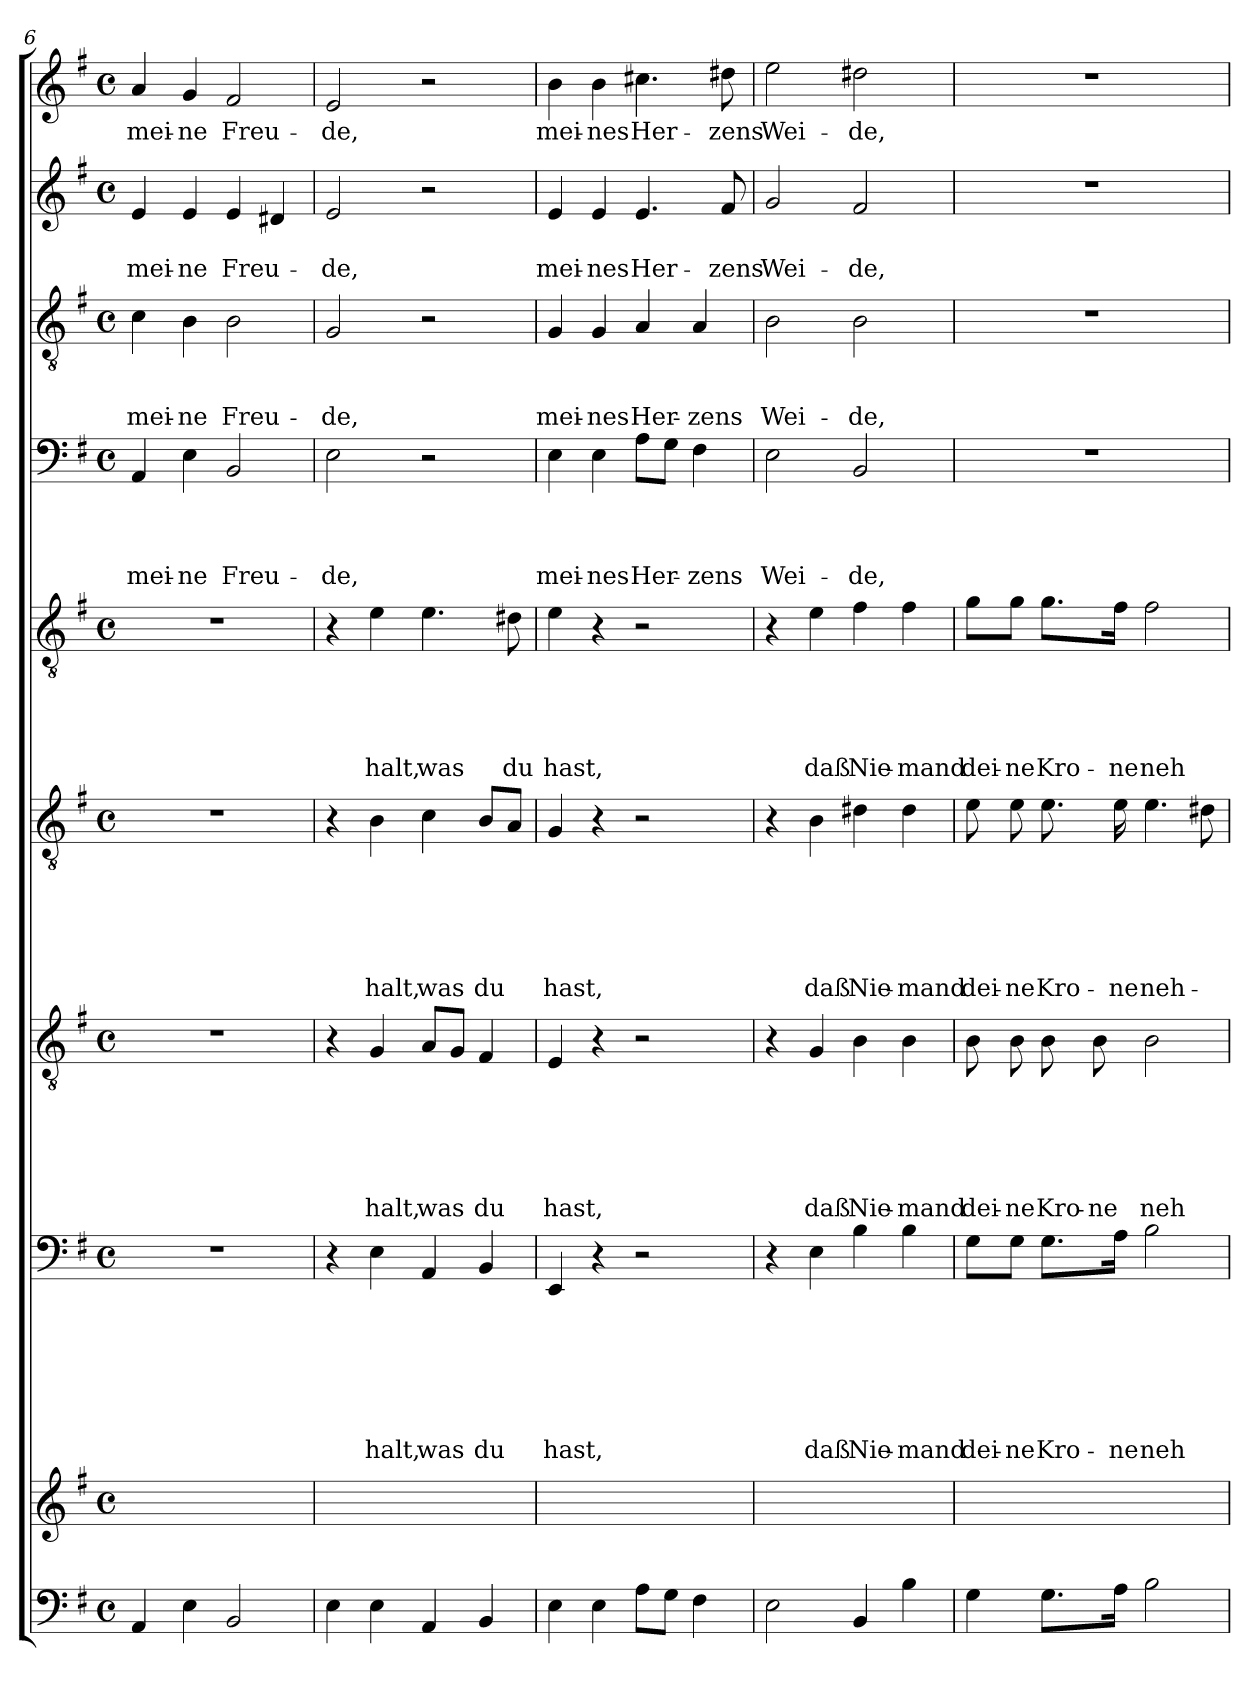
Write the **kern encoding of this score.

**kern	**kern	**kern	**text	**text	**text	**text	**text	**text	**text	**kern	**text	**text	**text	**text	**text	**text	**kern	**text	**text	**text	**text	**text	**text	**kern	**text	**text	**text	**text	**text	**kern	**text	**text	**text	**text	**kern	**text	**text	**text	**kern	**text	**text	**kern	**text
*part10	*part9	*part8	*part8	*part8	*part8	*part8	*part8	*part8	*part8	*part7	*part7	*part7	*part7	*part7	*part7	*part7	*part6	*part6	*part6	*part6	*part6	*part6	*part6	*part5	*part5	*part5	*part5	*part5	*part5	*part4	*part4	*part4	*part4	*part4	*part3	*part3	*part3	*part3	*part2	*part2	*part2	*part1	*part1
*staff10	*staff9	*staff8	*staff8	*staff8	*staff8	*staff8	*staff8	*staff8	*staff8	*staff7	*staff7	*staff7	*staff7	*staff7	*staff7	*staff7	*staff6	*staff6	*staff6	*staff6	*staff6	*staff6	*staff6	*staff5	*staff5	*staff5	*staff5	*staff5	*staff5	*staff4	*staff4	*staff4	*staff4	*staff4	*staff3	*staff3	*staff3	*staff3	*staff2	*staff2	*staff2	*staff1	*staff1
*clefF4	*clefG2	*clefF4	*	*	*	*	*	*	*	*clefGv2	*	*	*	*	*	*	*clefGv2	*	*	*	*	*	*	*clefGv2	*	*	*	*	*	*clefF4	*	*	*	*	*clefGv2	*	*	*	*clefG2	*	*	*clefG2	*
*k[f#]	*k[f#]	*k[f#]	*	*	*	*	*	*	*	*k[f#]	*	*	*	*	*	*	*k[f#]	*	*	*	*	*	*	*k[f#]	*	*	*	*	*	*k[f#]	*	*	*	*	*k[f#]	*	*	*	*k[f#]	*	*	*k[f#]	*
*G:	*G:	*G:	*	*	*	*	*	*	*	*G:	*	*	*	*	*	*	*G:	*	*	*	*	*	*	*G:	*	*	*	*	*	*G:	*	*	*	*	*G:	*	*	*	*G:	*	*	*G:	*
*M4/4	*M4/4	*M4/4	*	*	*	*	*	*	*	*M4/4	*	*	*	*	*	*	*M4/4	*	*	*	*	*	*	*M4/4	*	*	*	*	*	*M4/4	*	*	*	*	*M4/4	*	*	*	*M4/4	*	*	*M4/4	*
*met(c)	*met(c)	*met(c)	*	*	*	*	*	*	*	*met(c)	*	*	*	*	*	*	*met(c)	*	*	*	*	*	*	*met(c)	*	*	*	*	*	*met(c)	*	*	*	*	*met(c)	*	*	*	*met(c)	*	*	*met(c)	*
=6	=6	=6	=6	=6	=6	=6	=6	=6	=6	=6	=6	=6	=6	=6	=6	=6	=6	=6	=6	=6	=6	=6	=6	=6	=6	=6	=6	=6	=6	=6	=6	=6	=6	=6	=6	=6	=6	=6	=6	=6	=6	=6	=6
!	!	!	!	!	!	!	!	!	!	!	!	!	!	!	!	!	!	!	!	!	!	!	!	!	!	!	!	!	!	!	!	!	!	!LO:LY:b	!	!	!	!LO:LY:b	!	!	!LO:LY:b	!	!LO:LY:b
4AA/	1ryy	1r	.	.	.	.	.	.	.	1r	.	.	.	.	.	.	1r	.	.	.	.	.	.	1r	.	.	.	.	.	4AA/	.	.	.	mei-	4c\	.	.	mei-	4e/	.	mei-	4a/	mei-
!	!	!	!	!	!	!	!	!	!	!	!	!	!	!	!	!	!	!	!	!	!	!	!	!	!	!	!	!	!	!	!	!	!	!LO:LY:b	!	!	!	!LO:LY:b	!	!	!LO:LY:b	!	!LO:LY:b
4E\	.	.	.	.	.	.	.	.	.	.	.	.	.	.	.	.	.	.	.	.	.	.	.	.	.	.	.	.	.	4E\	.	.	.	-ne	4B\	.	.	-ne	4e/	.	-ne	4g/	-ne
!	!	!	!	!	!	!	!	!	!	!	!	!	!	!	!	!	!	!	!	!	!	!	!	!	!	!	!	!	!	!	!	!	!	!LO:LY:b	!	!	!	!LO:LY:b	!	!	!LO:LY:b	!	!LO:LY:b
2BB/	.	.	.	.	.	.	.	.	.	.	.	.	.	.	.	.	.	.	.	.	.	.	.	.	.	.	.	.	.	2BB/	.	.	.	Freu-	2B\	.	.	Freu-	4e/	.	Freu-	2f#/	Freu-
.	.	.	.	.	.	.	.	.	.	.	.	.	.	.	.	.	.	.	.	.	.	.	.	.	.	.	.	.	.	.	.	.	.	.	.	.	.	.	4d#X/	.	.	.	.
=7	=7	=7	=7	=7	=7	=7	=7	=7	=7	=7	=7	=7	=7	=7	=7	=7	=7	=7	=7	=7	=7	=7	=7	=7	=7	=7	=7	=7	=7	=7	=7	=7	=7	=7	=7	=7	=7	=7	=7	=7	=7	=7	=7
!	!	!	!	!	!	!	!	!	!	!	!	!	!	!	!	!	!	!	!	!	!	!	!	!	!	!	!	!	!	!	!	!	!	!LO:LY:b	!	!	!	!LO:LY:b	!	!	!LO:LY:b	!	!LO:LY:b
4E\	1ryy	4r	.	.	.	.	.	.	.	4r	.	.	.	.	.	.	4r	.	.	.	.	.	.	4r	.	.	.	.	.	2E\	.	.	.	-de,	2G/	.	.	-de,	2e/	.	-de,	2e/	-de,
!	!	!	!	!	!	!	!	!	!LO:LY:b	!	!	!	!	!	!	!LO:LY:b	!	!	!	!	!	!	!LO:LY:b	!	!	!	!	!	!LO:LY:b	!	!	!	!	!	!	!	!	!	!	!	!	!	!
4E\	.	4E\	.	.	.	.	.	.	halt,	4G/	.	.	.	.	.	halt,	4B\	.	.	.	.	.	halt,	4e\	.	.	.	.	halt,	.	.	.	.	.	.	.	.	.	.	.	.	.	.
!	!	!	!	!	!	!	!	!	!LO:LY:b	!	!	!	!	!	!	!LO:LY:b	!	!	!	!	!	!	!LO:LY:b	!	!	!	!	!	!LO:LY:b	!	!	!	!	!	!	!	!	!	!	!	!	!	!
4AA/	.	4AA/	.	.	.	.	.	.	was	8A/L	.	.	.	.	.	was	4c\	.	.	.	.	.	was	4.e\	.	.	.	.	was	2r	.	.	.	.	2r	.	.	.	2r	.	.	2r	.
.	.	.	.	.	.	.	.	.	.	8G/J	.	.	.	.	.	.	.	.	.	.	.	.	.	.	.	.	.	.	.	.	.	.	.	.	.	.	.	.	.	.	.	.	.
!	!	!	!	!	!	!	!	!	!LO:LY:b	!	!	!	!	!	!	!LO:LY:b	!	!	!	!	!	!	!LO:LY:b	!	!	!	!	!	!	!	!	!	!	!	!	!	!	!	!	!	!	!	!
4BB/	.	4BB/	.	.	.	.	.	.	du	4F#/	.	.	.	.	.	du	8B/L	.	.	.	.	.	du	.	.	.	.	.	.	.	.	.	.	.	.	.	.	.	.	.	.	.	.
!	!	!	!	!	!	!	!	!	!	!	!	!	!	!	!	!	!	!	!	!	!	!	!	!	!	!	!	!	!LO:LY:b	!	!	!	!	!	!	!	!	!	!	!	!	!	!
.	.	.	.	.	.	.	.	.	.	.	.	.	.	.	.	.	8A/J	.	.	.	.	.	.	8d#X\	.	.	.	.	du	.	.	.	.	.	.	.	.	.	.	.	.	.	.
=8	=8	=8	=8	=8	=8	=8	=8	=8	=8	=8	=8	=8	=8	=8	=8	=8	=8	=8	=8	=8	=8	=8	=8	=8	=8	=8	=8	=8	=8	=8	=8	=8	=8	=8	=8	=8	=8	=8	=8	=8	=8	=8	=8
!	!	!	!	!	!	!	!	!	!LO:LY:b	!	!	!	!	!	!	!LO:LY:b	!	!	!	!	!	!	!LO:LY:b	!	!	!	!	!	!LO:LY:b	!	!	!	!	!LO:LY:b	!	!	!	!LO:LY:b	!	!	!LO:LY:b	!	!LO:LY:b
4E\	1ryy	4EE/	.	.	.	.	.	.	hast,	4E/	.	.	.	.	.	hast,	4G/	.	.	.	.	.	hast,	4e\	.	.	.	.	hast,	4E\	.	.	.	mei-	4G/	.	.	mei-	4e/	.	mei-	4b\	mei-
!	!	!	!	!	!	!	!	!	!	!	!	!	!	!	!	!	!	!	!	!	!	!	!	!	!	!	!	!	!	!	!	!	!	!LO:LY:b	!	!	!	!LO:LY:b	!	!	!LO:LY:b	!	!LO:LY:b
4E\	.	4r	.	.	.	.	.	.	.	4r	.	.	.	.	.	.	4r	.	.	.	.	.	.	4r	.	.	.	.	.	4E\	.	.	.	-nes	4G/	.	.	-nes	4e/	.	-nes	4b\	-nes
!	!	!	!	!	!	!	!	!	!	!	!	!	!	!	!	!	!	!	!	!	!	!	!	!	!	!	!	!	!	!	!	!	!	!LO:LY:b	!	!	!	!LO:LY:b	!	!	!LO:LY:b	!	!LO:LY:b
8A\L	.	2r	.	.	.	.	.	.	.	2r	.	.	.	.	.	.	2r	.	.	.	.	.	.	2r	.	.	.	.	.	8A\L	.	.	.	Her-	4A/	.	.	Her-	4.e/	.	Her-	4.cc#X\	Her-
8G\J	.	.	.	.	.	.	.	.	.	.	.	.	.	.	.	.	.	.	.	.	.	.	.	.	.	.	.	.	.	8G\J	.	.	.	.	.	.	.	.	.	.	.	.	.
!	!	!	!	!	!	!	!	!	!	!	!	!	!	!	!	!	!	!	!	!	!	!	!	!	!	!	!	!	!	!	!	!	!	!LO:LY:b	!	!	!	!LO:LY:b	!	!	!	!	!
4F#\	.	.	.	.	.	.	.	.	.	.	.	.	.	.	.	.	.	.	.	.	.	.	.	.	.	.	.	.	.	4F#\	.	.	.	-zens	4A/	.	.	-zens	.	.	.	.	.
!	!	!	!	!	!	!	!	!	!	!	!	!	!	!	!	!	!	!	!	!	!	!	!	!	!	!	!	!	!	!	!	!	!	!	!	!	!	!	!	!	!LO:LY:b	!	!LO:LY:b
.	.	.	.	.	.	.	.	.	.	.	.	.	.	.	.	.	.	.	.	.	.	.	.	.	.	.	.	.	.	.	.	.	.	.	.	.	.	.	8f#/	.	-zens	8dd#X\	-zens
=9	=9	=9	=9	=9	=9	=9	=9	=9	=9	=9	=9	=9	=9	=9	=9	=9	=9	=9	=9	=9	=9	=9	=9	=9	=9	=9	=9	=9	=9	=9	=9	=9	=9	=9	=9	=9	=9	=9	=9	=9	=9	=9	=9
!	!	!	!	!	!	!	!	!	!	!	!	!	!	!	!	!	!	!	!	!	!	!	!	!	!	!	!	!	!	!	!	!	!	!LO:LY:b	!	!	!	!LO:LY:b	!	!	!LO:LY:b	!	!LO:LY:b
2E\	1ryy	4r	.	.	.	.	.	.	.	4r	.	.	.	.	.	.	4r	.	.	.	.	.	.	4r	.	.	.	.	.	2E\	.	.	.	Wei-	2B\	.	.	Wei-	2g/	.	Wei-	2ee\	Wei-
!	!	!	!	!	!	!	!	!	!LO:LY:b	!	!	!	!	!	!	!LO:LY:b	!	!	!	!	!	!	!LO:LY:b	!	!	!	!	!	!LO:LY:b	!	!	!	!	!	!	!	!	!	!	!	!	!	!
.	.	4E\	.	.	.	.	.	.	daß	4G/	.	.	.	.	.	daß	4B\	.	.	.	.	.	daß	4e\	.	.	.	.	daß	.	.	.	.	.	.	.	.	.	.	.	.	.	.
!	!	!	!	!	!	!	!	!	!LO:LY:b	!	!	!	!	!	!	!LO:LY:b	!	!	!	!	!	!	!LO:LY:b	!	!	!	!	!	!LO:LY:b	!	!	!	!	!LO:LY:b	!	!	!	!LO:LY:b	!	!	!LO:LY:b	!	!LO:LY:b
4BB/	.	4B\	.	.	.	.	.	.	Nie-	4B\	.	.	.	.	.	Nie-	4d#X\	.	.	.	.	.	Nie-	4f#\	.	.	.	.	Nie-	2BB/	.	.	.	-de,	2B\	.	.	-de,	2f#/	.	-de,	2dd#X\	-de,
!	!	!	!	!	!	!	!	!	!LO:LY:b	!	!	!	!	!	!	!LO:LY:b	!	!	!	!	!	!	!LO:LY:b	!	!	!	!	!	!LO:LY:b	!	!	!	!	!	!	!	!	!	!	!	!	!	!
4B\	.	4B\	.	.	.	.	.	.	-mand	4B\	.	.	.	.	.	-mand	4d#\	.	.	.	.	.	-mand	4f#\	.	.	.	.	-mand	.	.	.	.	.	.	.	.	.	.	.	.	.	.
!!LO:PB:g=z
=10	=10	=10	=10	=10	=10	=10	=10	=10	=10	=10	=10	=10	=10	=10	=10	=10	=10	=10	=10	=10	=10	=10	=10	=10	=10	=10	=10	=10	=10	=10	=10	=10	=10	=10	=10	=10	=10	=10	=10	=10	=10	=10	=10
!	!	!	!	!	!	!	!	!	!LO:LY:b	!	!	!	!	!	!	!LO:LY:b	!	!	!	!	!	!	!LO:LY:b	!	!	!	!	!	!LO:LY:b	!	!	!	!	!	!	!	!	!	!	!	!	!	!
4G\	1ryy	8G\L	.	.	.	.	.	.	dei-	8B\	.	.	.	.	.	dei-	8e\	.	.	.	.	.	dei-	8g\L	.	.	.	.	dei-	1r	.	.	.	.	1r	.	.	.	1r	.	.	1r	.
!	!	!	!	!	!	!	!	!	!LO:LY:b	!	!	!	!	!	!	!LO:LY:b	!	!	!	!	!	!	!LO:LY:b	!	!	!	!	!	!LO:LY:b	!	!	!	!	!	!	!	!	!	!	!	!	!	!
.	.	8G\J	.	.	.	.	.	.	-ne	8B\	.	.	.	.	.	-ne	8e\	.	.	.	.	.	-ne	8g\J	.	.	.	.	-ne	.	.	.	.	.	.	.	.	.	.	.	.	.	.
!	!	!	!	!	!	!	!	!	!LO:LY:b	!	!	!	!	!	!	!LO:LY:b	!	!	!	!	!	!	!LO:LY:b	!	!	!	!	!	!LO:LY:b	!	!	!	!	!	!	!	!	!	!	!	!	!	!
8.G\L	.	8.G\L	.	.	.	.	.	.	Kro-	8B\	.	.	.	.	.	Kro-	8.e\	.	.	.	.	.	Kro-	8.g\L	.	.	.	.	Kro-	.	.	.	.	.	.	.	.	.	.	.	.	.	.
!	!	!	!	!	!	!	!	!	!	!	!	!	!	!	!	!LO:LY:b	!	!	!	!	!	!	!	!	!	!	!	!	!	!	!	!	!	!	!	!	!	!	!	!	!	!	!
.	.	.	.	.	.	.	.	.	.	8B\	.	.	.	.	.	-ne	.	.	.	.	.	.	.	.	.	.	.	.	.	.	.	.	.	.	.	.	.	.	.	.	.	.	.
!	!	!	!	!	!	!	!	!	!LO:LY:b	!	!	!	!	!	!	!	!	!	!	!	!	!	!LO:LY:b	!	!	!	!	!	!LO:LY:b	!	!	!	!	!	!	!	!	!	!	!	!	!	!
16A\Jk	.	16A\Jk	.	.	.	.	.	.	-ne	.	.	.	.	.	.	.	16e\	.	.	.	.	.	-ne	16f#\Jk	.	.	.	.	-ne	.	.	.	.	.	.	.	.	.	.	.	.	.	.
!	!	!	!	!	!	!	!	!	!LO:LY:b	!	!	!	!	!	!	!LO:LY:b	!	!	!	!	!	!	!LO:LY:b	!	!	!	!	!	!LO:LY:b	!	!	!	!	!	!	!	!	!	!	!	!	!	!
2B\	.	2B\	.	.	.	.	.	.	neh-	2B\	.	.	.	.	.	neh-	4.e\	.	.	.	.	.	neh-	2f#\	.	.	.	.	neh-	.	.	.	.	.	.	.	.	.	.	.	.	.	.
.	.	.	.	.	.	.	.	.	.	.	.	.	.	.	.	.	8d#X\	.	.	.	.	.	.	.	.	.	.	.	.	.	.	.	.	.	.	.	.	.	.	.	.	.	.
=	=	=	=	=	=	=	=	=	=	=	=	=	=	=	=	=	=	=	=	=	=	=	=	=	=	=	=	=	=	=	=	=	=	=	=	=	=	=	=	=	=	=	=
*-	*-	*-	*-	*-	*-	*-	*-	*-	*-	*-	*-	*-	*-	*-	*-	*-	*-	*-	*-	*-	*-	*-	*-	*-	*-	*-	*-	*-	*-	*-	*-	*-	*-	*-	*-	*-	*-	*-	*-	*-	*-	*-	*-
